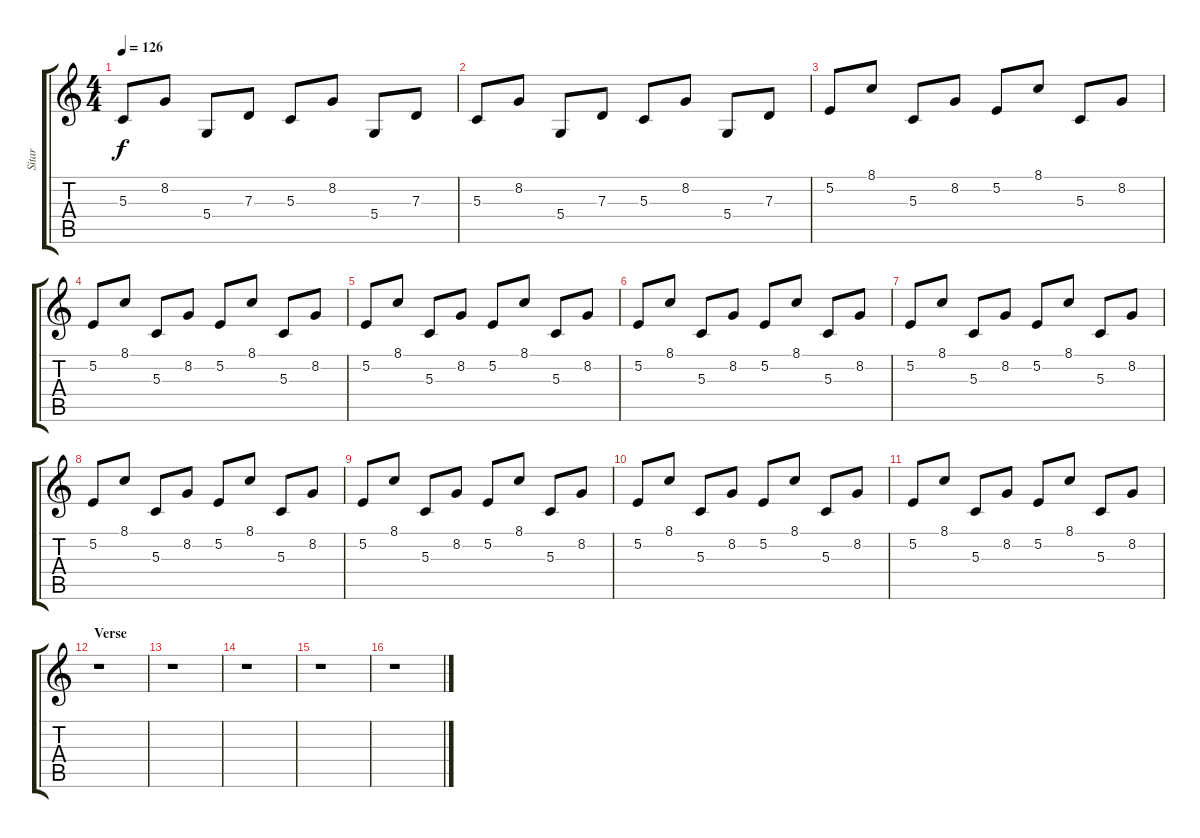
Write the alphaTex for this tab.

\track ("Sitar" "Sitar") {instrument sitar}
\staff {score tabs}
\tuning (E4 B3 G3 D3 A2 E2) {hide}
\ts (4 4)
\tempo 126
\clef g2
\ks c
5.3.8{dy f} 8.2.8 5.4.8 7.3.8 5.3.8 8.2.8 5.4.8 7.3.8 |
5.3.8 8.2.8 5.4.8 7.3.8 5.3.8 8.2.8 5.4.8 7.3.8 |
\section ("" "")
5.2.8 8.1.8 5.3.8 8.2.8 5.2.8 8.1.8 5.3.8 8.2.8 |
5.2.8 8.1.8 5.3.8 8.2.8 5.2.8 8.1.8 5.3.8 8.2.8 |
5.2.8 8.1.8 5.3.8 8.2.8 5.2.8 8.1.8 5.3.8 8.2.8 |
5.2.8 8.1.8 5.3.8 8.2.8 5.2.8 8.1.8 5.3.8 8.2.8 |
5.2.8 8.1.8 5.3.8 8.2.8 5.2.8 8.1.8 5.3.8 8.2.8 |
5.2.8 8.1.8 5.3.8 8.2.8 5.2.8 8.1.8 5.3.8 8.2.8 |
5.2.8 8.1.8 5.3.8 8.2.8 5.2.8 8.1.8 5.3.8 8.2.8 |
5.2.8 8.1.8 5.3.8 8.2.8 5.2.8 8.1.8 5.3.8 8.2.8 |
5.2.8 8.1.8 5.3.8 8.2.8 5.2.8 8.1.8 5.3.8 8.2.8 |
\section ("" "Verse")
r.1 |
r.1 |
r.1 |
r.1 |
r.1
